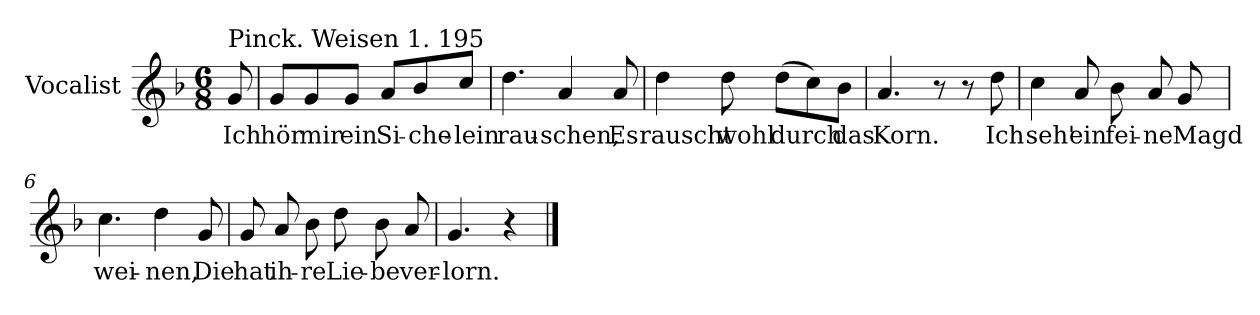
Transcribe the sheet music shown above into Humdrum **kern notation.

**kern	**text
*part1	*part1
*staff1	*staff1
*I"Vocalist	*
*k[b-]	*
*M6/8	*
=	=
!LO:TX:a:t=Pinck. Weisen 1. 195	!
8g	Ich
=1	=1
8gL	hör
8g	mir
8gJ	ein
8a/L	Si-
8b-	-che-
8ccJ	-lein
=2	=2
4.dd	rau-
4a	-schen,
8a	Es
=3	=3
4dd	rauscht
8dd	wohl
(8ddL	durch
8cc)	.
8b-J	das
=4	=4
4.a	Korn.
8r	.
8r	.
8dd	Ich
=5	=5
4cc	seh'
8a	ein
8b-	fei-
8a	-ne
8g	Magd
=6	=6
4.cc	wei-
4dd	-nen,
8g	Die
=7	=7
8g	hat
8a	ih-
8b-	-re
8dd	Lie-
8b-	-be
8a	ver-
=8	=8
4.g	-lorn.
4r	.
==	==
*-	*-
